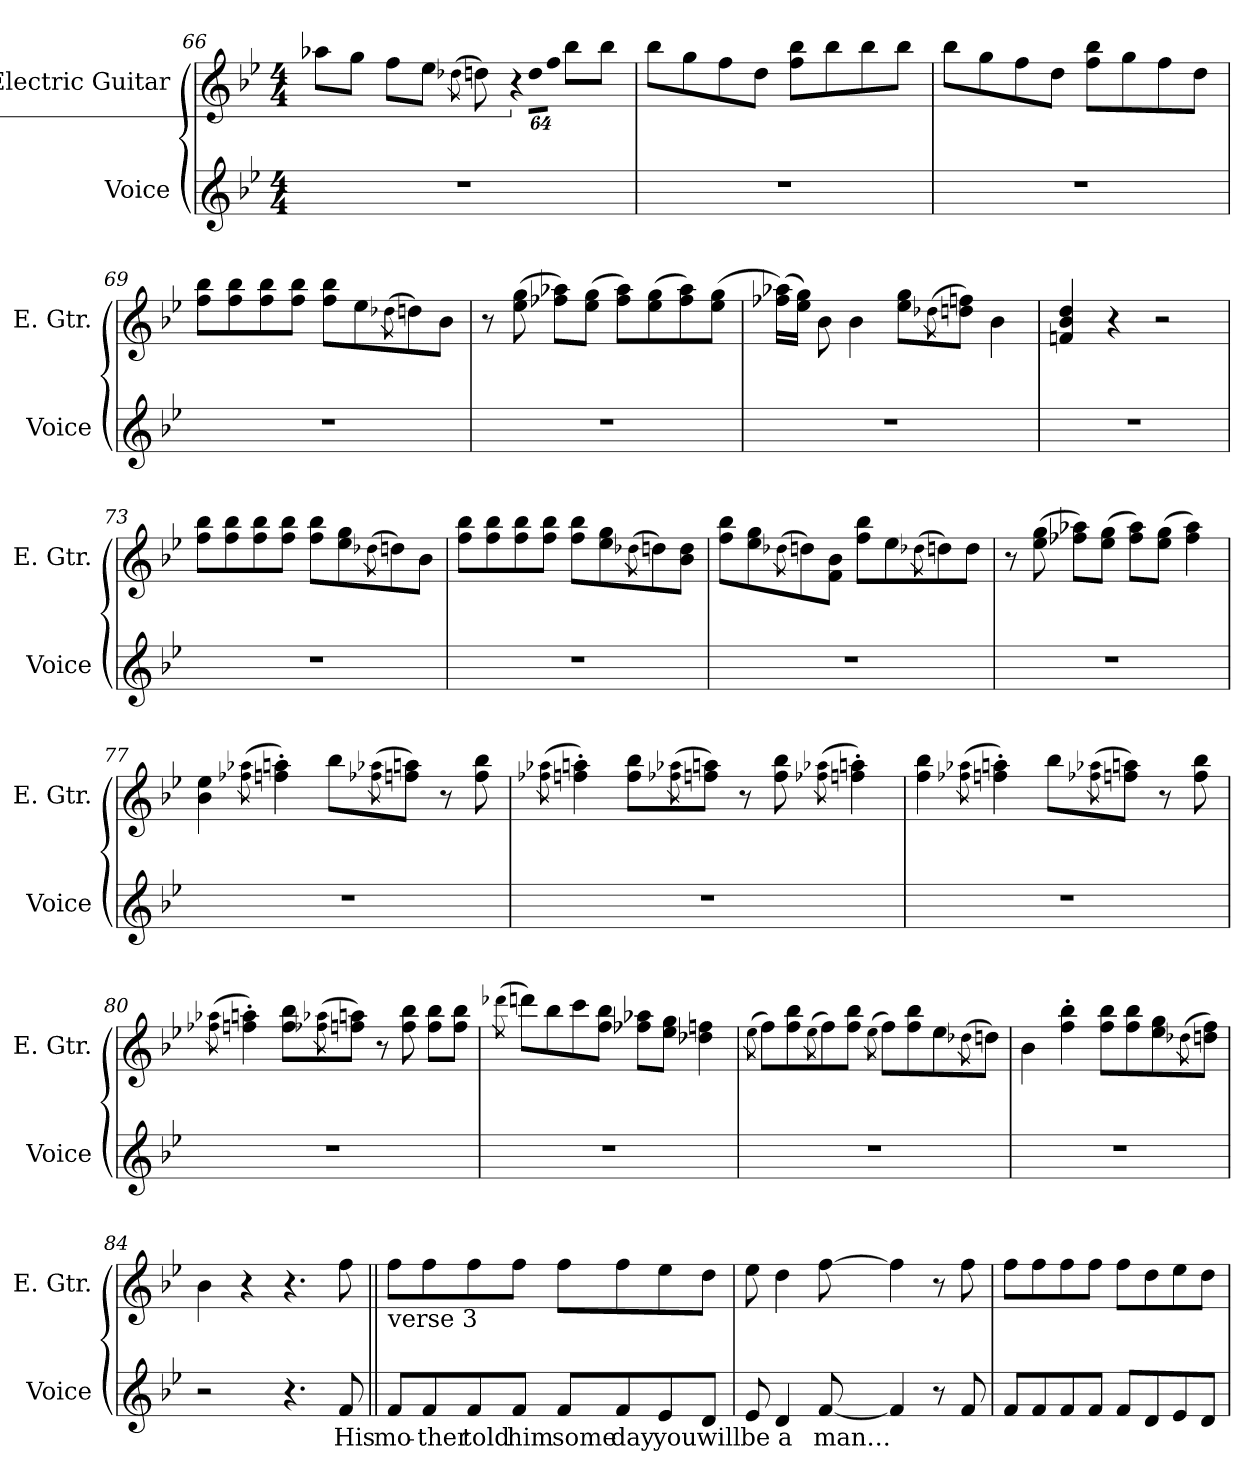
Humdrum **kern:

**kern	**text	**kern
*part2	*part2	*part1
*staff2	*staff2	*staff1
*I"Voice	*	*I"Electric Guitar
*I'Voice	*	*I'E. Gtr.
*clefG2	*	*clefG2
*	*	*ITrd7c12
*k[b-e-]	*	*k[b-e-]
*B-:	*	*B-:
*M4/4	*	*M4/4
=66	=66	=66
1r	.	8a-Xi\L
.	.	8gi\J
.	.	8fi\L
.	.	8e-i\J
.	.	(8qd-Xi\
.	.	8dni\)
!	!	!LO:N:vis=16
.	.	512%21r
!	!	!LO:N:vis=16
.	.	1024%43di\LL
!	!	!LO:N:vis=16
.	.	1024%43fi\JJ
.	.	8b-i\L
.	.	8b-i\J
=67	=67	=67
1r	.	8b-i\L
.	.	8gi\
.	.	8fi\
.	.	8di\J
.	.	8fi\ 8b-iL
.	.	8b-i\
.	.	8b-i\
.	.	8b-i\J
=68	=68	=68
1r	.	8b-i\L
.	.	8gi\
.	.	8fi\
.	.	8di\J
.	.	8fi\ 8b-iL
.	.	8gi\
.	.	8fi\
.	.	8di\J
!!LO:LB:g=z
=69	=69	=69
1r	.	8fi\ 8b-iL
.	.	8fi\ 8b-i
.	.	8fi\ 8b-i
.	.	8fi\ 8b-iJ
.	.	8fi\ 8b-iL
.	.	8e-i\
.	.	(8qd-Xi\
.	.	8dni\)
.	.	8B-i\J
=70	=70	=70
1r	.	8r
.	.	(8e-i\ 8gi
.	.	8f-Xi\ 8a-XiL)
.	.	(8e-i\ 8giJ
.	.	8f-i\ 8a-iL)
.	.	(8e-i\ 8gi
.	.	8f-i\ 8a-i)
.	.	(8e-i\ 8giJ
=71	=71	=71
1r	.	(16f-Xi\ 16a-XiLL)
.	.	16e-i\ 16giJJ)
.	.	8B-i\
.	.	4B-i\
.	.	8e-i\ 8giL
.	.	(8qd-Xi\
.	.	8dni\ 8fniJ)
.	.	4B-i\
=72	=72	=72
1r	.	4Fni/ 4B-i 4di
.	.	4r
.	.	2r
!!LO:LB:g=z
=73	=73	=73
1r	.	8fi\ 8b-iL
.	.	8fi\ 8b-i
.	.	8fi\ 8b-i
.	.	8fi\ 8b-iJ
.	.	8fi\ 8b-iL
.	.	8e-i\ 8gi
.	.	(8qd-Xi\
.	.	8dni\)
.	.	8B-i\J
=74	=74	=74
1r	.	8fi\ 8b-iL
.	.	8fi\ 8b-i
.	.	8fi\ 8b-i
.	.	8fi\ 8b-iJ
.	.	8fi\ 8b-iL
.	.	8e-i\ 8gi
.	.	(8qd-Xi\
.	.	8dni\)
.	.	8B-i\ 8diJ
=75	=75	=75
1r	.	8fi\ 8b-iL
.	.	8e-i\ 8gi
.	.	(8qd-Xi\
.	.	8dni\)
.	.	8Fi\ 8B-iJ
.	.	8fi\ 8b-iL
.	.	8e-i\
.	.	(8qd-Xi\
.	.	8dni\)
.	.	8di\J
=76	=76	=76
1r	.	8r
.	.	(8e-i\ 8gi
.	.	8f-Xi\ 8a-XiL)
.	.	(8e-i\ 8giJ
.	.	8f-i\ 8a-iL)
.	.	(8e-i\ 8giJ
.	.	4f-i\ 4a-i)
!!LO:LB:g=z
=77	=77	=77
1r	.	4B-i\ 4e-i
.	.	(8qf-Xi\ 8qa-Xi
.	.	4fni\' 4ani')
.	.	8b-i\L
.	.	(8qf-Xi\ 8qa-Xi
.	.	8fni\ 8aniJ)
.	.	8r
.	.	8fi\ 8b-i
=78	=78	=78
.	.	(8qf-Xi\ 8qa-Xi
1r	.	4fni\' 4ani')
.	.	8fi\ 8b-iL
.	.	(8qf-Xi\ 8qa-Xi
.	.	8fni\ 8aniJ)
.	.	8r
.	.	8fi\ 8b-i
.	.	(8qf-Xi\ 8qa-Xi
.	.	4fni\' 4ani')
=79	=79	=79
1r	.	4fi\ 4b-i
.	.	(8qf-Xi\ 8qa-Xi
.	.	4fni\' 4ani')
.	.	8b-i\L
.	.	(8qf-Xi\ 8qa-Xi
.	.	8fni\ 8aniJ)
.	.	8r
.	.	8fi\ 8b-i
=80	=80	=80
.	.	(8qf-Xi\ 8qa-Xi
1r	.	4fni\' 4ani')
.	.	8fi\ 8b-iL
.	.	(8qf-Xi\ 8qa-Xi
.	.	8fni\ 8aniJ)
.	.	8r
.	.	8fi\ 8b-i
.	.	8fi\ 8b-iL
.	.	8fi\ 8b-iJ
!!LO:LB:g=z
=81	=81	=81
.	.	(8qdd-Xi\
1r	.	8ddni\L)
.	.	8b-i\
.	.	8cci\
.	.	8fi\ 8b-iJ
.	.	8f-Xi\ 8a-XiL
.	.	8e-i\ 8giJ
.	.	4d-Xi\ 4fni
=82	=82	=82
.	.	(8qe-i\
1r	.	8fi\L)
.	.	8fi\ 8b-i
.	.	(8qe-i\
.	.	8fi\)
.	.	8fi\ 8b-iJ
.	.	(8qe-i\
.	.	8fi\L)
.	.	8fi\ 8b-i
.	.	8e-i\
.	.	(8qd-Xi\
.	.	8dni\J)
=83	=83	=83
1r	.	4B-i\
.	.	4fi\' 4b-i'
.	.	8fi\ 8b-iL
.	.	8fi\ 8b-i
.	.	8e-i\ 8gi
.	.	(8qd-Xi\
.	.	8dni\ 8fiJ)
=84	=84	=84
2r	.	4B-i\
.	.	4r
4.r	.	4.r
!	!LO:LY:b:color=#0055FF	!
8fi/	His	8fi\
!!LO:PB:g=z
=85||	=85||	=85||
!	!	!LO:TX:b:t=verse 3
!	!LO:LY:b:color=#0055FF	!
8fi/L	mo-	8fi\L
!	!LO:LY:b:color=#0055FF	!
8fi/	-ther	8fi\
!	!LO:LY:b:color=#0055FF	!
8fi/	told	8fi\
!	!LO:LY:b:color=#0055FF	!
8fi/J	him	8fi\J
!	!LO:LY:b:color=#0055FF	!
8fi/L	some	8fi\L
!	!LO:LY:b:color=#0055FF	!
8fi/	day	8fi\
!	!LO:LY:b:color=#0055FF	!
8e-i/	you	8e-i\
!	!LO:LY:b:color=#0055FF	!
8di/J	will	8di\J
=86	=86	=86
!	!LO:LY:b:color=#0055FF	!
8e-i/	be	8e-i\
!	!LO:LY:b:color=#0055FF	!
4di/	a	4di\
!	!LO:LY:b:color=#0055FF	!
[<8fi/	man…	[>8fi\
4fi/]	.	4fi\]
8r	.	8r
8fi/	.	8fi\
=87	=87	=87
8fi/L	.	8fi\L
8fi/	.	8fi\
8fi/	.	8fi\
8fi/J	.	8fi\J
8fi/L	.	8fi\L
8di/	.	8di\
8e-i/	.	8e-i\
8di/J	.	8di\J
=	=	=
*-	*-	*-
